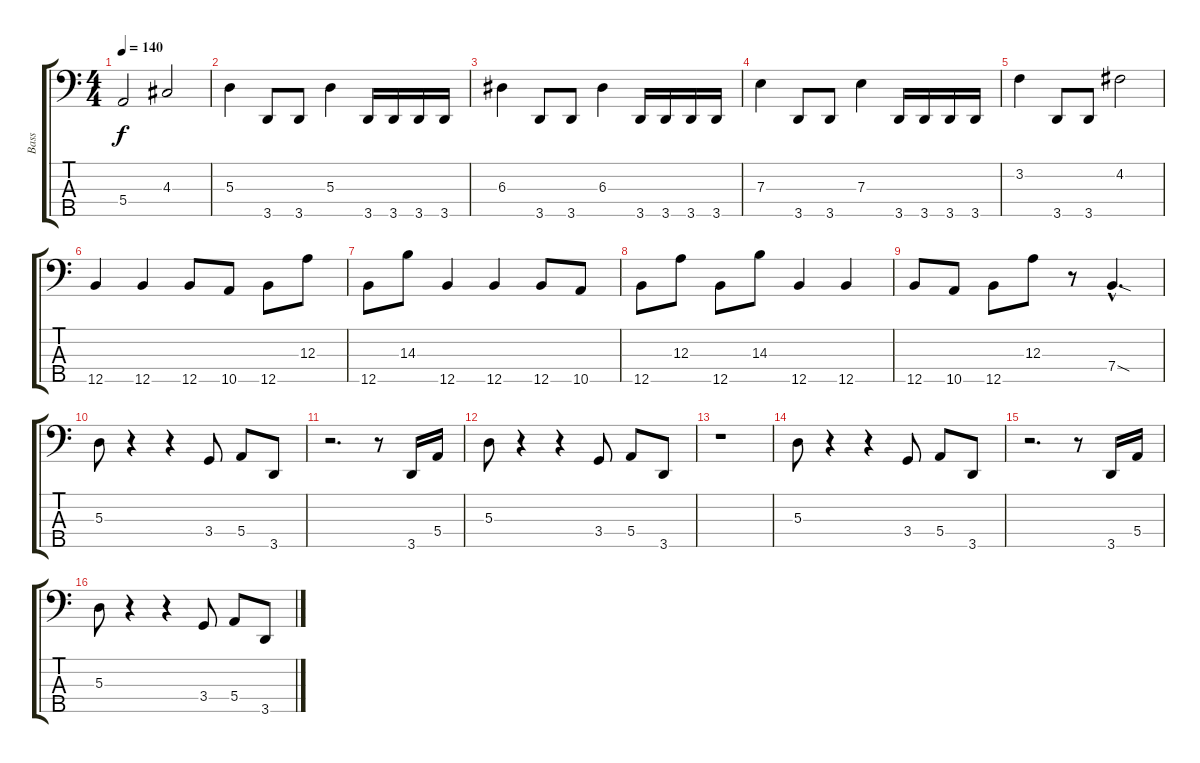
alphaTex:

\track ("Bass" "Bass") {instrument electricbassfinger}
\staff {score tabs}
\tuning (G2 D2 A1 E1 B0) {hide}
\ts (4 4)
\tempo 140
\clef f4
\ks c
5.4.2{dy f} 4.3.2 |
5.3.4 3.5.8 3.5.8 5.3.4 3.5.16 3.5.16 3.5.16 3.5.16 |
6.3.4 3.5.8 3.5.8 6.3.4 3.5.16 3.5.16 3.5.16 3.5.16 |
7.3.4 3.5.8 3.5.8 7.3.4 3.5.16 3.5.16 3.5.16 3.5.16 |
3.2.4 3.5.8 3.5.8 4.2.2 |
12.5.4 12.5.4 12.5.8 10.5.8 12.5.8 12.3.8 |
12.5.8 14.3.8 12.5.4 12.5.4 12.5.8 10.5.8 |
12.5.8 12.3.8 12.5.8 14.3.8 12.5.4 12.5.4 |
12.5.8 10.5.8 12.5.8 12.3.8 r.8 7.4{sod hac}.4{d} |
5.3.8 r.4 r.4 3.4.8 5.4.8 3.5.8 |
r.2{d} r.8 3.5.16 5.4.16 |
5.3.8 r.4 r.4 3.4.8 5.4.8 3.5.8 |
r.1 |
5.3.8 r.4 r.4 3.4.8 5.4.8 3.5.8 |
r.2{d} r.8 3.5.16 5.4.16 |
5.3.8 r.4 r.4 3.4.8 5.4.8 3.5.8
